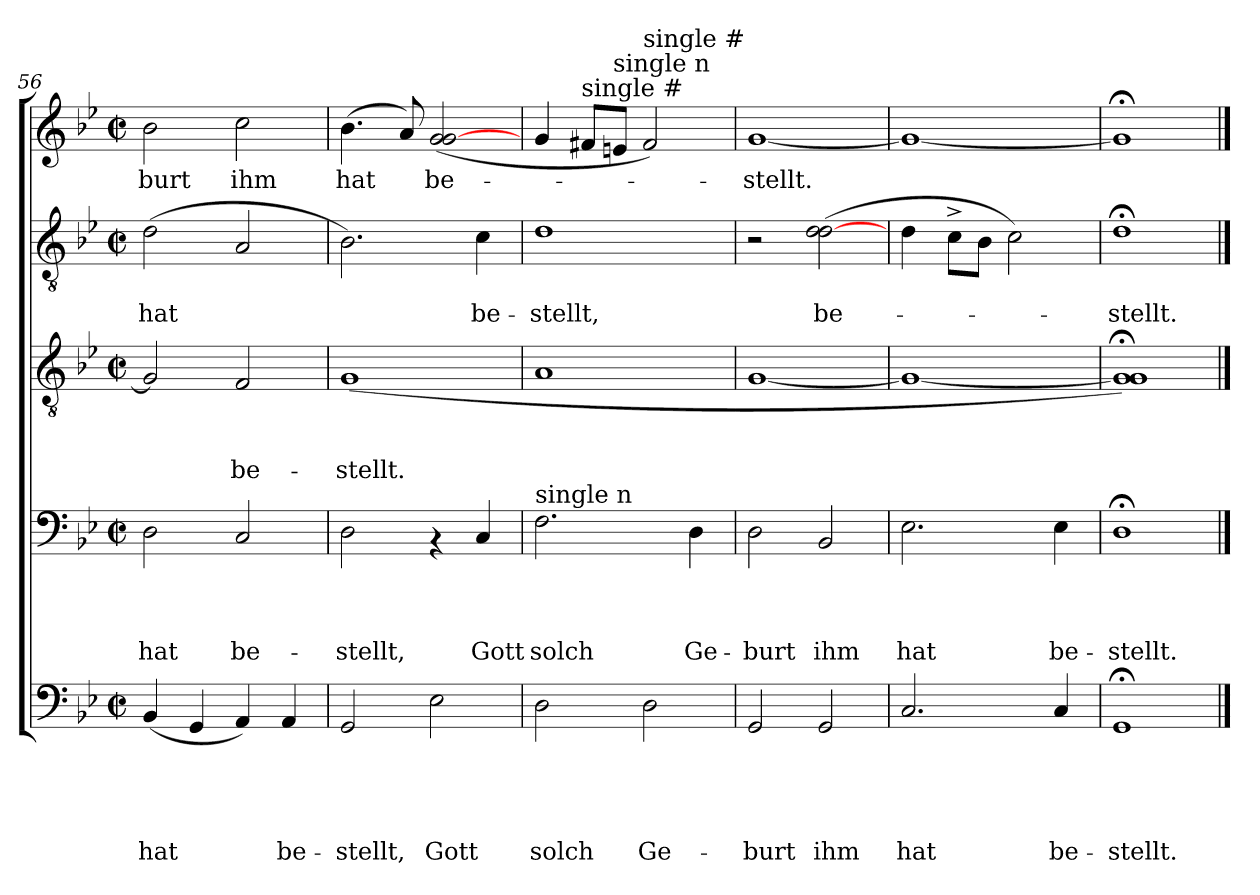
**kern	**text	**text	**text	**text	**text	**kern	**text	**text	**text	**text	**kern	**text	**text	**text	**kern	**text	**text	**kern	**text
*part5	*part5	*part5	*part5	*part5	*part5	*part4	*part4	*part4	*part4	*part4	*part3	*part3	*part3	*part3	*part2	*part2	*part2	*part1	*part1
*staff5	*staff5	*staff5	*staff5	*staff5	*staff5	*staff4	*staff4	*staff4	*staff4	*staff4	*staff3	*staff3	*staff3	*staff3	*staff2	*staff2	*staff2	*staff1	*staff1
*clefF4	*	*	*	*	*	*clefF4	*	*	*	*	*clefGv2	*	*	*	*clefGv2	*	*	*clefG2	*
*k[b-e-]	*	*	*	*	*	*k[b-e-]	*	*	*	*	*k[b-e-]	*	*	*	*k[b-e-]	*	*	*k[b-e-]	*
*B-:	*	*	*	*	*	*B-:	*	*	*	*	*B-:	*	*	*	*B-:	*	*	*B-:	*
*M2/2	*	*	*	*	*	*M2/2	*	*	*	*	*M2/2	*	*	*	*M2/2	*	*	*M2/2	*
*met(c|)	*	*	*	*	*	*met(c|)	*	*	*	*	*met(c|)	*	*	*	*met(c|)	*	*	*met(c|)	*
=56	=56	=56	=56	=56	=56	=56	=56	=56	=56	=56	=56	=56	=56	=56	=56	=56	=56	=56	=56
!	!	!	!	!	!LO:LY:b	!	!	!	!	!LO:LY:b	!	!	!	!	!	!	!LO:LY:b	!	!LO:LY:b
(<4BB-/	.	.	.	.	hat	2D\	.	.	.	hat	2G/]	.	.	.	(>2d\	.	hat	2b-\	-burt
4GG/	.	.	.	.	.	.	.	.	.	.	.	.	.	.	.	.	.	.	.
!	!	!	!	!	!	!	!	!	!	!LO:LY:b	!	!	!	!LO:LY:b	!	!	!	!	!LO:LY:b
4AA/)	.	.	.	.	.	2C/	.	.	.	be-	2F/	.	.	be-	2A/	.	.	2cc\	ihm
!	!	!	!	!	!LO:LY:b	!	!	!	!	!	!	!	!	!	!	!	!	!	!
4AA/	.	.	.	.	be-	.	.	.	.	.	.	.	.	.	.	.	.	.	.
=57	=57	=57	=57	=57	=57	=57	=57	=57	=57	=57	=57	=57	=57	=57	=57	=57	=57	=57	=57
!	!	!	!	!	!LO:LY:b	!	!	!	!	!LO:LY:b	!	!	!	!LO:LY:b	!	!	!	!	!LO:LY:b
2GG/	.	.	.	.	-stellt,	2D\	.	.	.	-stellt,	(<1G	.	.	-stellt.	2.B-\)	.	.	(>4.b-\	hat
.	.	.	.	.	.	.	.	.	.	.	.	.	.	.	.	.	.	8a/)	.
!	!	!	!	!	!LO:LY:b	!	!	!	!	!	!	!	!	!	!	!	!	!	!LO:LY:b
2E-\	.	.	.	.	Gott	4rAA	.	.	.	.	.	.	.	.	.	.	.	(<2g/ [<2g/	be-
!	!	!	!	!	!	!	!	!	!	!LO:LY:b	!	!	!	!	!	!	!LO:LY:b	!	!
.	.	.	.	.	.	4C/	.	.	.	Gott	.	.	.	.	4c\	.	be-	.	.
=58	=58	=58	=58	=58	=58	=58	=58	=58	=58	=58	=58	=58	=58	=58	=58	=58	=58	=58	=58
!	!	!	!	!	!	!LO:TX:a:t=single n	!	!	!	!	!	!	!	!	!	!	!	!	!
!	!	!	!	!	!LO:LY:b	!	!	!	!	!LO:LY:b	!	!	!	!	!	!	!LO:LY:b	!	!
2D\	.	.	.	.	solch	2.F\	.	.	.	solch	1A	.	.	.	1d	.	-stellt,	4g/	.
!	!	!	!	!	!	!	!	!	!	!	!	!	!	!	!	!	!	!LO:TX:a:t=single #	!
.	.	.	.	.	.	.	.	.	.	.	.	.	.	.	.	.	.	8f#/L	.
!	!	!	!	!	!	!	!	!	!	!	!	!	!	!	!	!	!	!LO:TX:a:t=single n	!
.	.	.	.	.	.	.	.	.	.	.	.	.	.	.	.	.	.	8e/J	.
!	!	!	!	!	!	!	!	!	!	!	!	!	!	!	!	!	!	!LO:TX:a:t=single #	!
!	!	!	!	!	!LO:LY:b	!	!	!	!	!	!	!	!	!	!	!	!	!	!
2D\	.	.	.	.	Ge-	.	.	.	.	.	.	.	.	.	.	.	.	2f#/)	.
!	!	!	!	!	!	!	!	!	!	!LO:LY:b	!	!	!	!	!	!	!	!	!
.	.	.	.	.	.	4D\	.	.	.	Ge-	.	.	.	.	.	.	.	.	.
=59	=59	=59	=59	=59	=59	=59	=59	=59	=59	=59	=59	=59	=59	=59	=59	=59	=59	=59	=59
!	!	!	!	!	!LO:LY:b	!	!	!	!	!LO:LY:b	!	!	!	!	!	!	!	!	!LO:LY:b
2GG/	.	.	.	.	-burt	2D\	.	.	.	-burt	[<1G	.	.	.	2r	.	.	[<1g	-stellt.
!	!	!	!	!	!LO:LY:b	!	!	!	!	!LO:LY:b	!	!	!	!	!	!	!LO:LY:b	!	!
2GG/	.	.	.	.	ihm	2BB-/	.	.	.	ihm	.	.	.	.	(>2d\ [>2d\	.	be-	.	.
=60	=60	=60	=60	=60	=60	=60	=60	=60	=60	=60	=60	=60	=60	=60	=60	=60	=60	=60	=60
!	!	!	!	!	!LO:LY:b	!	!	!	!	!LO:LY:b	!	!	!	!	!	!	!	!	!
2.C/	.	.	.	.	hat	2.E-\	.	.	.	hat	1G_	.	.	.	4d\	.	.	1g_	.
.	.	.	.	.	.	.	.	.	.	.	.	.	.	.	8c^>\L	.	.	.	.
.	.	.	.	.	.	.	.	.	.	.	.	.	.	.	8B-\J	.	.	.	.
.	.	.	.	.	.	.	.	.	.	.	.	.	.	.	2c\)	.	.	.	.
!	!	!	!	!	!LO:LY:b	!	!	!	!	!LO:LY:b	!	!	!	!	!	!	!	!	!
4C/	.	.	.	.	be-	4E-\	.	.	.	be-	.	.	.	.	.	.	.	.	.
=61	=61	=61	=61	=61	=61	=61	=61	=61	=61	=61	=61	=61	=61	=61	=61	=61	=61	=61	=61
!	!	!	!	!	!LO:LY:b	!	!	!	!	!LO:LY:b	!	!	!	!	!	!	!LO:LY:b	!	!
1GG;	.	.	.	.	-stellt.	1D;<	.	.	.	-stellt.	1G]; 1G;)	.	.	.	1d;<	.	-stellt.	1g;]	.
==	==	==	==	==	==	==	==	==	==	==	==	==	==	==	==	==	==	==	==
*-	*-	*-	*-	*-	*-	*-	*-	*-	*-	*-	*-	*-	*-	*-	*-	*-	*-	*-	*-
